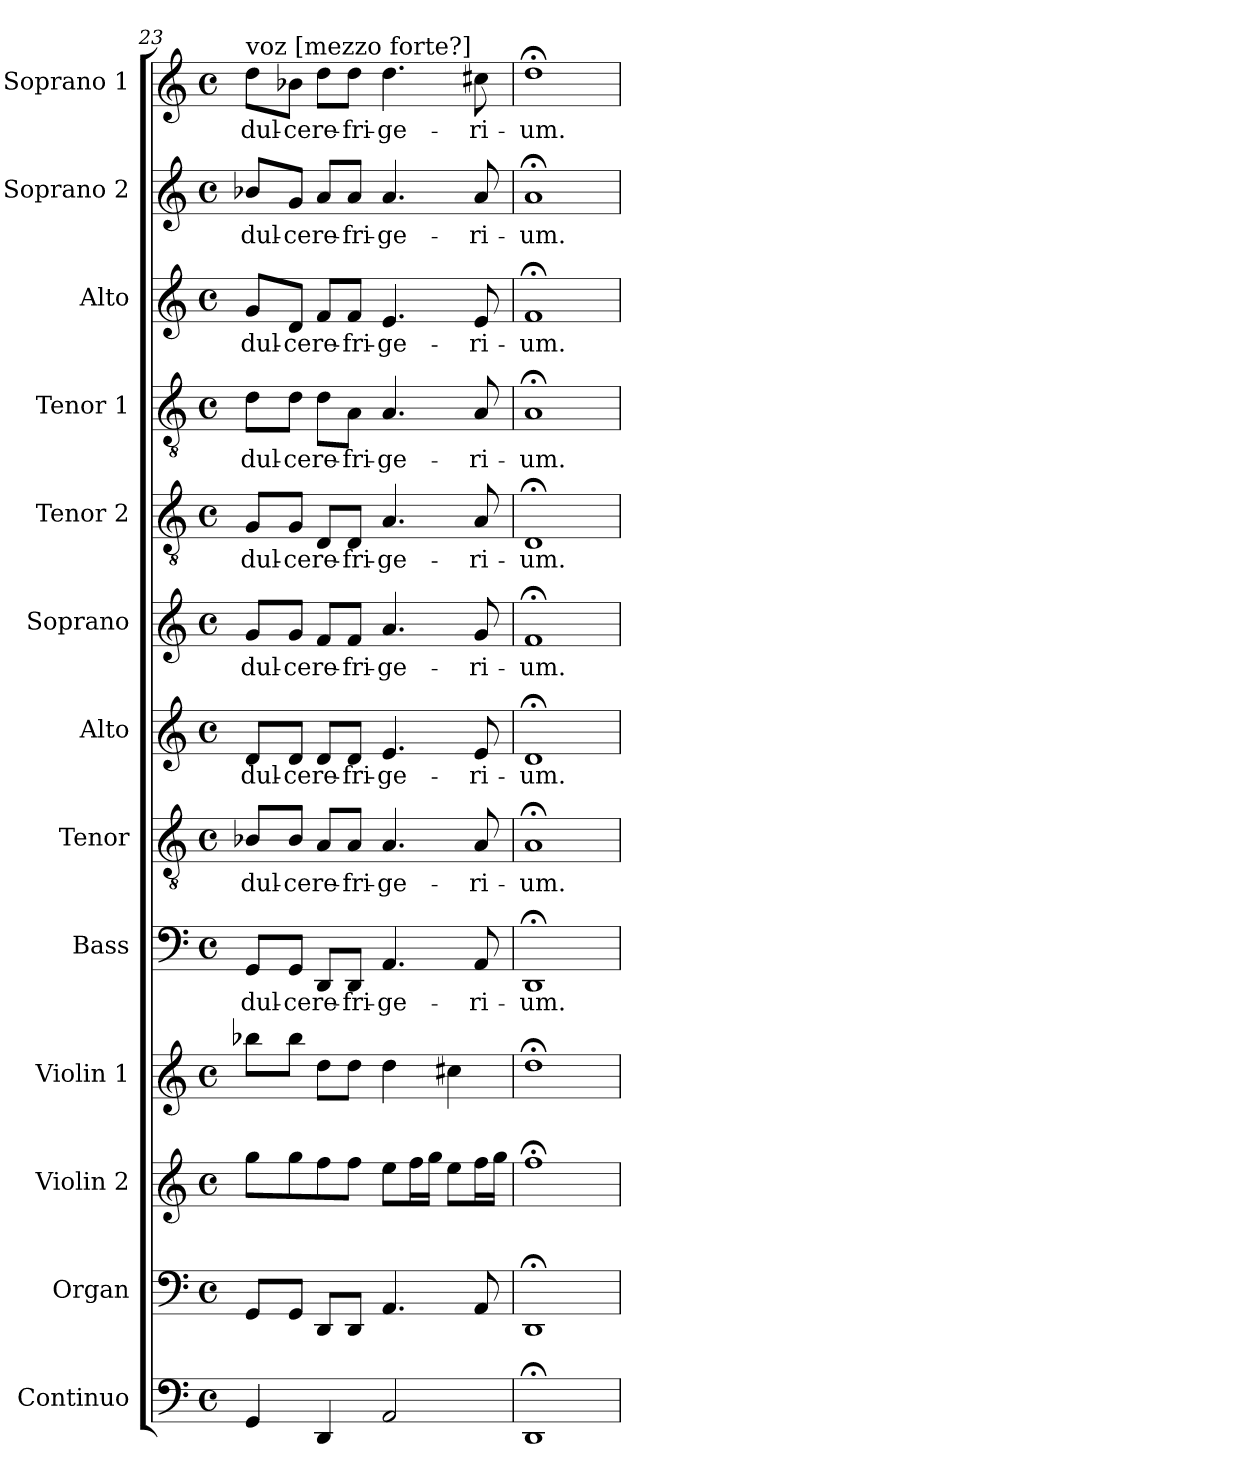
**kern	**kern	**kern	**kern	**kern	**text	**kern	**text	**kern	**text	**kern	**text	**kern	**text	**kern	**text	**kern	**text	**kern	**text	**kern	**text
*part13	*part12	*part11	*part10	*part9	*part9	*part8	*part8	*part7	*part7	*part6	*part6	*part5	*part5	*part4	*part4	*part3	*part3	*part2	*part2	*part1	*part1
*staff13	*staff12	*staff11	*staff10	*staff9	*staff9	*staff8	*staff8	*staff7	*staff7	*staff6	*staff6	*staff5	*staff5	*staff4	*staff4	*staff3	*staff3	*staff2	*staff2	*staff1	*staff1
*I"Continuo	*I"Organ	*I"Violin 2	*I"Violin 1	*I"Bass	*	*I"Tenor	*	*I"Alto	*	*I"Soprano	*	*I"Tenor 2	*	*I"Tenor 1	*	*I"Alto	*	*I"Soprano 2	*	*I"Soprano 1	*
*I'Cont.	*I'Org.	*I'Vln. 2	*I'Vln. 1	*I'B.	*	*I'T.	*	*I'A.	*	*I'S.	*	*I'T2.	*	*I'T1.	*	*I'A.	*	*I'S2.	*	*I'S1.	*
*clefF4	*clefF4	*clefG2	*clefG2	*clefF4	*	*clefGv2	*	*clefG2	*	*clefG2	*	*clefGv2	*	*clefGv2	*	*clefG2	*	*clefG2	*	*clefG2	*
*	*	*	*	*	*	*ITrd7c12	*	*	*	*	*	*ITrd7c12	*	*ITrd7c12	*	*	*	*	*	*	*
*k[]	*k[]	*k[]	*k[]	*k[]	*	*k[]	*	*k[]	*	*k[]	*	*k[]	*	*k[]	*	*k[]	*	*k[]	*	*k[]	*
*C:	*C:	*C:	*C:	*C:	*	*C:	*	*C:	*	*C:	*	*C:	*	*C:	*	*C:	*	*C:	*	*C:	*
*M4/4	*M4/4	*M4/4	*M4/4	*M4/4	*	*M4/4	*	*M4/4	*	*M4/4	*	*M4/4	*	*M4/4	*	*M4/4	*	*M4/4	*	*M4/4	*
*met(c)	*met(c)	*met(c)	*met(c)	*met(c)	*	*met(c)	*	*met(c)	*	*met(c)	*	*met(c)	*	*met(c)	*	*met(c)	*	*met(c)	*	*met(c)	*
=23	=23	=23	=23	=23	=23	=23	=23	=23	=23	=23	=23	=23	=23	=23	=23	=23	=23	=23	=23	=23	=23
!	!	!	!	!	!LO:LY:b:color=#000000	!	!	!	!	!	!	!	!	!	!	!	!	!	!	!	!
!	!	!	!	!	!	!	!LO:LY:b:color=#000000	!	!	!	!	!	!	!	!	!	!	!	!	!	!
!	!	!	!	!	!	!	!	!	!LO:LY:b:color=#000000	!	!	!	!	!	!	!	!	!	!	!	!
!	!	!	!	!	!	!	!	!	!	!	!LO:LY:b:color=#000000	!	!	!	!	!	!	!	!	!	!
!	!	!	!	!	!	!	!	!	!	!	!	!	!LO:LY:b:color=#000000	!	!	!	!	!	!	!	!
!	!	!	!	!	!	!	!	!	!	!	!	!	!	!	!LO:LY:b:color=#000000	!	!	!	!	!	!
!	!	!	!	!	!	!	!	!	!	!	!	!	!	!	!	!	!LO:LY:b:color=#000000	!	!	!	!
!	!	!	!	!	!	!	!	!	!	!	!	!	!	!	!	!	!	!	!LO:LY:b:color=#000000	!	!
!	!	!	!	!	!	!	!	!	!	!	!	!	!	!	!	!	!	!	!	!LO:TX:a:t=voz [mezzo forte?]	!
!	!	!	!	!	!	!	!	!	!	!	!	!	!	!	!	!	!	!	!	!	!LO:LY:b:color=#000000
4GGi/	8GGi/L	8ggi\L	8bb-Xi\L	8GGi/L	dul-	8BB-Xi/L	dul-	8di/L	dul-	8gi/L	dul-	8GGi/L	dul-	8Di\L	dul-	8gi/L	dul-	8b-Xi/L	dul-	8ddi\L	dul-
!	!	!	!	!	!LO:LY:b:color=#000000	!	!	!	!	!	!	!	!	!	!	!	!	!	!	!	!
!	!	!	!	!	!	!	!LO:LY:b:color=#000000	!	!	!	!	!	!	!	!	!	!	!	!	!	!
!	!	!	!	!	!	!	!	!	!LO:LY:b:color=#000000	!	!	!	!	!	!	!	!	!	!	!	!
!	!	!	!	!	!	!	!	!	!	!	!LO:LY:b:color=#000000	!	!	!	!	!	!	!	!	!	!
!	!	!	!	!	!	!	!	!	!	!	!	!	!LO:LY:b:color=#000000	!	!	!	!	!	!	!	!
!	!	!	!	!	!	!	!	!	!	!	!	!	!	!	!LO:LY:b:color=#000000	!	!	!	!	!	!
!	!	!	!	!	!	!	!	!	!	!	!	!	!	!	!	!	!LO:LY:b:color=#000000	!	!	!	!
!	!	!	!	!	!	!	!	!	!	!	!	!	!	!	!	!	!	!	!LO:LY:b:color=#000000	!	!
!	!	!	!	!	!	!	!	!	!	!	!	!	!	!	!	!	!	!	!	!	!LO:LY:b:color=#000000
.	8GGi/J	8ggi\	8bb-i\J	8GGi/J	-ce	8BB-i/J	-ce	8di/J	-ce	8gi/J	-ce	8GGi/J	-ce	8Di\J	-ce	8di/J	-ce	8gi/J	-ce	8b-Xi\J	-ce
!	!	!	!	!	!LO:LY:b:color=#000000	!	!	!	!	!	!	!	!	!	!	!	!	!	!	!	!
!	!	!	!	!	!	!	!LO:LY:b:color=#000000	!	!	!	!	!	!	!	!	!	!	!	!	!	!
!	!	!	!	!	!	!	!	!	!LO:LY:b:color=#000000	!	!	!	!	!	!	!	!	!	!	!	!
!	!	!	!	!	!	!	!	!	!	!	!LO:LY:b:color=#000000	!	!	!	!	!	!	!	!	!	!
!	!	!	!	!	!	!	!	!	!	!	!	!	!LO:LY:b:color=#000000	!	!	!	!	!	!	!	!
!	!	!	!	!	!	!	!	!	!	!	!	!	!	!	!LO:LY:b:color=#000000	!	!	!	!	!	!
!	!	!	!	!	!	!	!	!	!	!	!	!	!	!	!	!	!LO:LY:b:color=#000000	!	!	!	!
!	!	!	!	!	!	!	!	!	!	!	!	!	!	!	!	!	!	!	!LO:LY:b:color=#000000	!	!
!	!	!	!	!	!	!	!	!	!	!	!	!	!	!	!	!	!	!	!	!	!LO:LY:b:color=#000000
4DDi/	8DDi/L	8ffi\	8ddi\L	8DDi/L	re-	8AAi/L	re-	8di/L	re-	8fi/L	re-	8DDi/L	re-	8Di\L	re-	8fi/L	re-	8ai/L	re-	8ddi\L	re-
!	!	!	!	!	!LO:LY:b:color=#000000	!	!	!	!	!	!	!	!	!	!	!	!	!	!	!	!
!	!	!	!	!	!	!	!LO:LY:b:color=#000000	!	!	!	!	!	!	!	!	!	!	!	!	!	!
!	!	!	!	!	!	!	!	!	!LO:LY:b:color=#000000	!	!	!	!	!	!	!	!	!	!	!	!
!	!	!	!	!	!	!	!	!	!	!	!LO:LY:b:color=#000000	!	!	!	!	!	!	!	!	!	!
!	!	!	!	!	!	!	!	!	!	!	!	!	!LO:LY:b:color=#000000	!	!	!	!	!	!	!	!
!	!	!	!	!	!	!	!	!	!	!	!	!	!	!	!LO:LY:b:color=#000000	!	!	!	!	!	!
!	!	!	!	!	!	!	!	!	!	!	!	!	!	!	!	!	!LO:LY:b:color=#000000	!	!	!	!
!	!	!	!	!	!	!	!	!	!	!	!	!	!	!	!	!	!	!	!LO:LY:b:color=#000000	!	!
!	!	!	!	!	!	!	!	!	!	!	!	!	!	!	!	!	!	!	!	!	!LO:LY:b:color=#000000
.	8DDi/J	8ffi\J	8ddi\J	8DDi/J	-fri-	8AAi/J	-fri-	8di/J	-fri-	8fi/J	-fri-	8DDi/J	-fri-	8AAi\J	-fri-	8fi/J	-fri-	8ai/J	-fri-	8ddi\J	-fri-
!	!	!	!	!	!LO:LY:b:color=#000000	!	!	!	!	!	!	!	!	!	!	!	!	!	!	!	!
!	!	!	!	!	!	!	!LO:LY:b:color=#000000	!	!	!	!	!	!	!	!	!	!	!	!	!	!
!	!	!	!	!	!	!	!	!	!LO:LY:b:color=#000000	!	!	!	!	!	!	!	!	!	!	!	!
!	!	!	!	!	!	!	!	!	!	!	!LO:LY:b:color=#000000	!	!	!	!	!	!	!	!	!	!
!	!	!	!	!	!	!	!	!	!	!	!	!	!LO:LY:b:color=#000000	!	!	!	!	!	!	!	!
!	!	!	!	!	!	!	!	!	!	!	!	!	!	!	!LO:LY:b:color=#000000	!	!	!	!	!	!
!	!	!	!	!	!	!	!	!	!	!	!	!	!	!	!	!	!LO:LY:b:color=#000000	!	!	!	!
!	!	!	!	!	!	!	!	!	!	!	!	!	!	!	!	!	!	!	!LO:LY:b:color=#000000	!	!
!	!	!	!	!	!	!	!	!	!	!	!	!	!	!	!	!	!	!	!	!	!LO:LY:b:color=#000000
2AAi/	4.AAi/	8eei\L	4ddi\	4.AAi/	-ge-	4.AAi/	-ge-	4.ei/	-ge-	4.ai/	-ge-	4.AAi/	-ge-	4.AAi/	-ge-	4.ei/	-ge-	4.ai/	-ge-	4.ddi\	-ge-
.	.	16ffi\L	.	.	.	.	.	.	.	.	.	.	.	.	.	.	.	.	.	.	.
.	.	16ggi\JJ	.	.	.	.	.	.	.	.	.	.	.	.	.	.	.	.	.	.	.
.	.	8eei\L	4cc#Xi\	.	.	.	.	.	.	.	.	.	.	.	.	.	.	.	.	.	.
!	!	!	!	!	!LO:LY:b:color=#000000	!	!	!	!	!	!	!	!	!	!	!	!	!	!	!	!
!	!	!	!	!	!	!	!LO:LY:b:color=#000000	!	!	!	!	!	!	!	!	!	!	!	!	!	!
!	!	!	!	!	!	!	!	!	!LO:LY:b:color=#000000	!	!	!	!	!	!	!	!	!	!	!	!
!	!	!	!	!	!	!	!	!	!	!	!LO:LY:b:color=#000000	!	!	!	!	!	!	!	!	!	!
!	!	!	!	!	!	!	!	!	!	!	!	!	!LO:LY:b:color=#000000	!	!	!	!	!	!	!	!
!	!	!	!	!	!	!	!	!	!	!	!	!	!	!	!LO:LY:b:color=#000000	!	!	!	!	!	!
!	!	!	!	!	!	!	!	!	!	!	!	!	!	!	!	!	!LO:LY:b:color=#000000	!	!	!	!
!	!	!	!	!	!	!	!	!	!	!	!	!	!	!	!	!	!	!	!LO:LY:b:color=#000000	!	!
!	!	!	!	!	!	!	!	!	!	!	!	!	!	!	!	!	!	!	!	!	!LO:LY:b:color=#000000
.	8AAi/	16ffi\L	.	8AAi/	-ri-	8AAi/	-ri-	8ei/	-ri-	8gi/	-ri-	8AAi/	-ri-	8AAi/	-ri-	8ei/	-ri-	8ai/	-ri-	8cc#Xi\	-ri-
.	.	16ggi\JJ	.	.	.	.	.	.	.	.	.	.	.	.	.	.	.	.	.	.	.
=24	=24	=24	=24	=24	=24	=24	=24	=24	=24	=24	=24	=24	=24	=24	=24	=24	=24	=24	=24	=24	=24
!	!	!	!	!	!LO:LY:b:color=#000000	!	!	!	!	!	!	!	!	!	!	!	!	!	!	!	!
!	!	!	!	!	!	!	!LO:LY:b:color=#000000	!	!	!	!	!	!	!	!	!	!	!	!	!	!
!	!	!	!	!	!	!	!	!	!LO:LY:b:color=#000000	!	!	!	!	!	!	!	!	!	!	!	!
!	!	!	!	!	!	!	!	!	!	!	!LO:LY:b:color=#000000	!	!	!	!	!	!	!	!	!	!
!	!	!	!	!	!	!	!	!	!	!	!	!	!LO:LY:b:color=#000000	!	!	!	!	!	!	!	!
!	!	!	!	!	!	!	!	!	!	!	!	!	!	!	!LO:LY:b:color=#000000	!	!	!	!	!	!
!	!	!	!	!	!	!	!	!	!	!	!	!	!	!	!	!	!LO:LY:b:color=#000000	!	!	!	!
!	!	!	!	!	!	!	!	!	!	!	!	!	!	!	!	!	!	!	!LO:LY:b:color=#000000	!	!
!	!	!	!	!	!	!	!	!	!	!	!	!	!	!	!	!	!	!	!	!	!LO:LY:b:color=#000000
1DD;i	1DD;i	1ff;i	1dd;i	1DD;i	-um.	1AA;i	-um.	1d;i	-um.	1f;i	-um.	1DD;i	-um.	1AA;i	-um.	1f;i	-um.	1a;i	-um.	1dd;i	-um.
=	=	=	=	=	=	=	=	=	=	=	=	=	=	=	=	=	=	=	=	=	=
*-	*-	*-	*-	*-	*-	*-	*-	*-	*-	*-	*-	*-	*-	*-	*-	*-	*-	*-	*-	*-	*-
